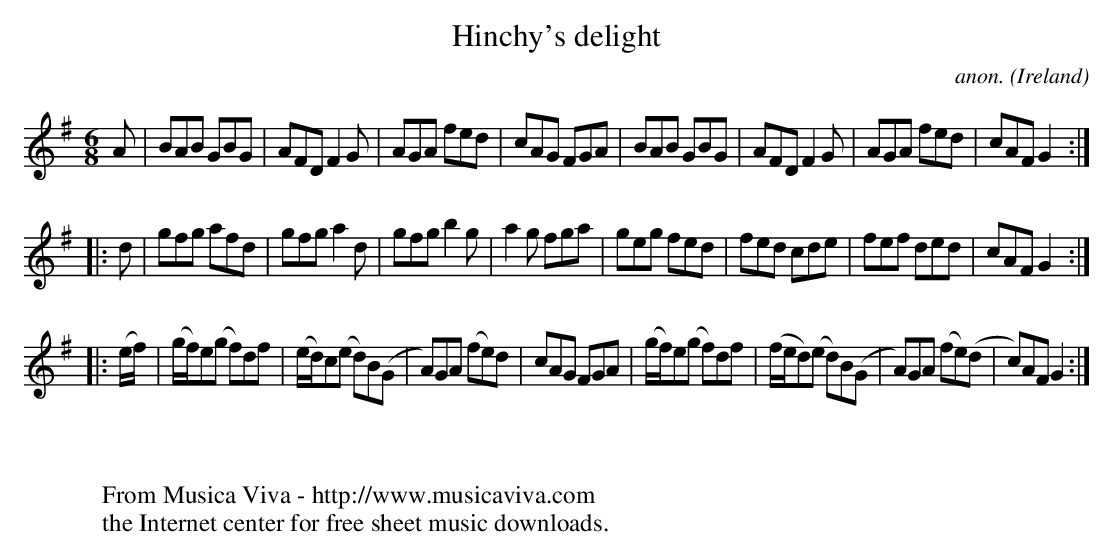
X:1
T:Hinchy's delight
C:anon.
O:Ireland
M:6/8
L:1/8
K:G
A|BAB GBG|AFD F2G|AGA fed|cAG FGA|BAB GBG|AFD F2G|AGA fed|cAF G2:|
|:d|gfg afd|gfg a2d|gfg b2g|a2g fga|geg fed|fed cde|fef ded|cAF G2:|
|:(e/f/)|(g/f/)e(g f)df|(e/d/)c(e d)B(G|A)GA (fe)d|cAG FGA|(g/f/)e(g f)df|(f/e/d)(e d)B(G|A)GA (fe)(d|c)AFG2:|
W:
W:
W: From Musica Viva - http://www.musicaviva.com
W: the Internet center for free sheet music downloads.
